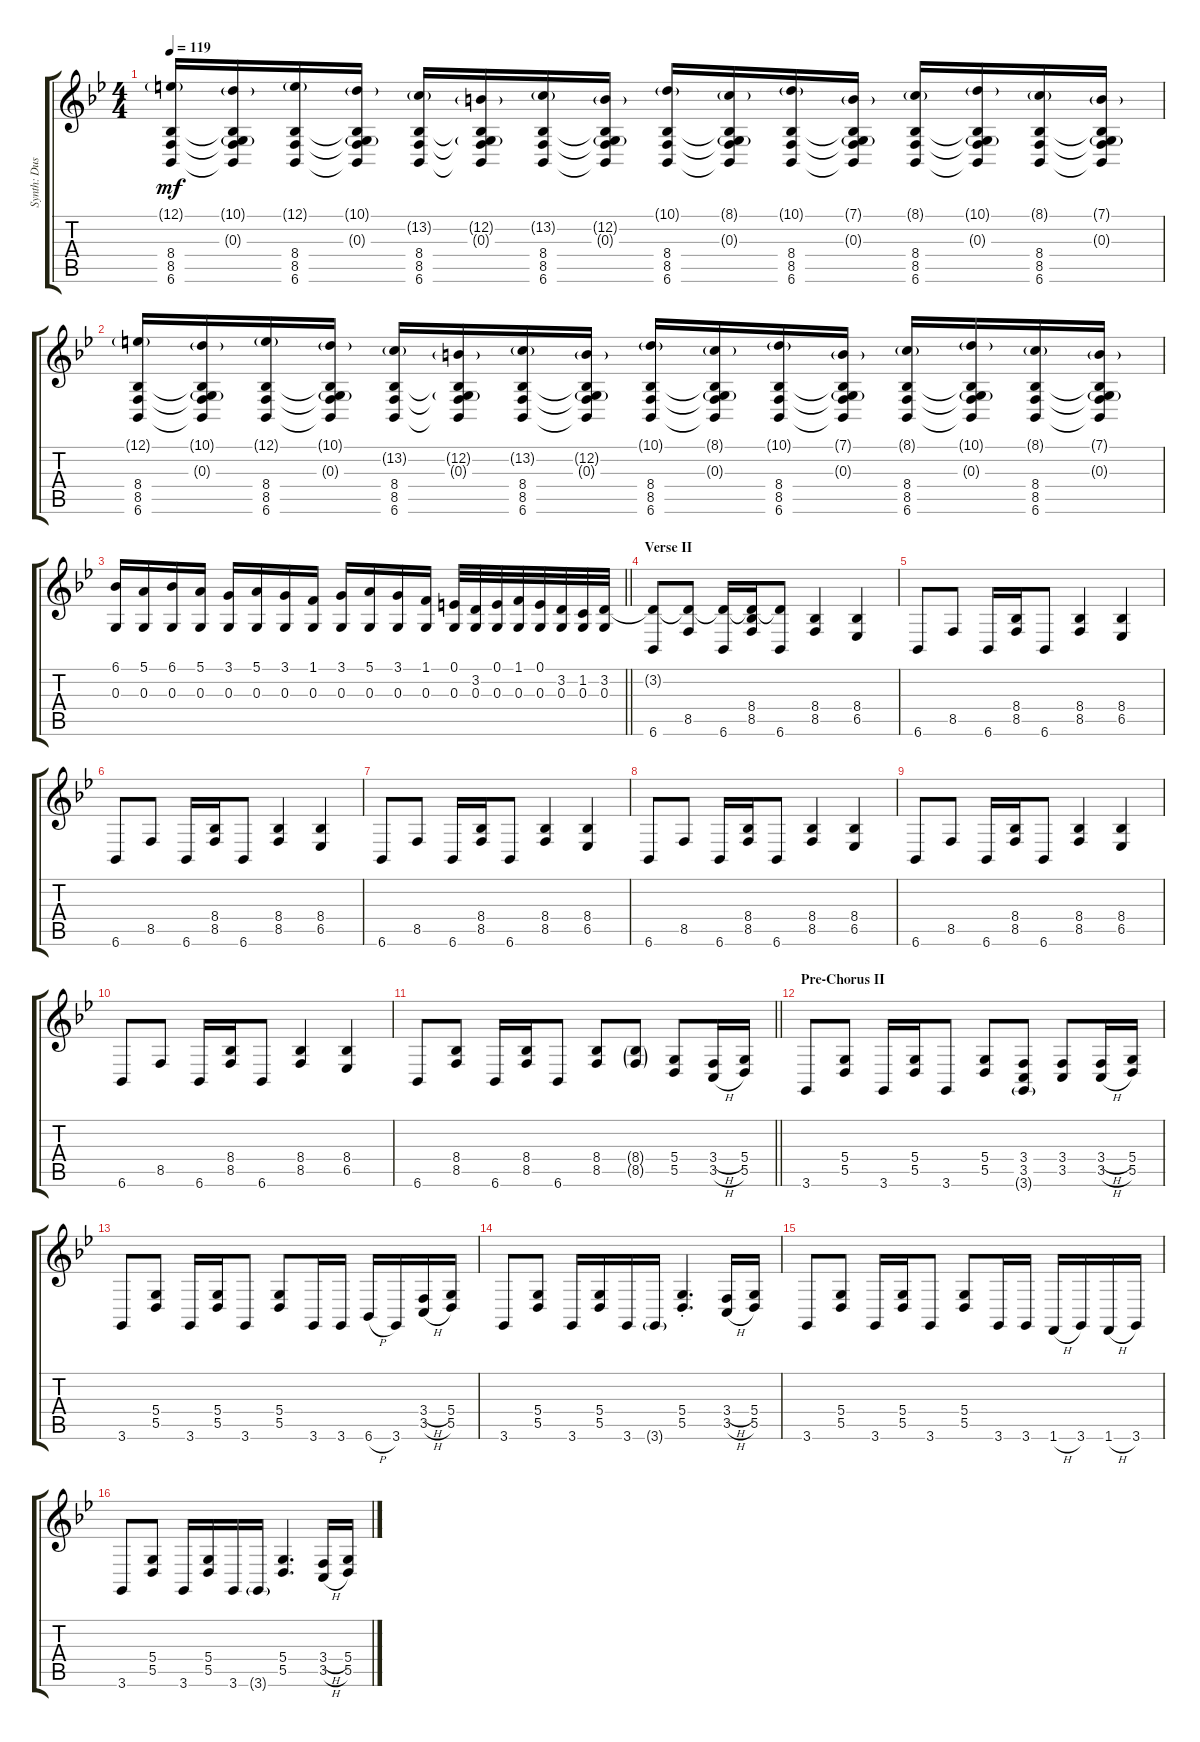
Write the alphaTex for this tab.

\track ("Synth: Dusty" "Synth: Dus") {instrument lead8bassandlead}
\staff {score tabs}
\tuning (E4 B3 G3 D3 A2 E2) {hide}
\ts (4 4)
\tempo 119
\clef g2
\ks bb
(12.1{g} 8.4 8.5 6.6).16{dy mf} (10.1{g} 0.3{g} 8.4{t} 8.5{t} 6.6{t}).16 (12.1{g} 8.4 8.5 6.6).16 (10.1{g} 0.3{g} 8.4{t} 8.5{t} 6.6{t}).16 (13.2{g} 8.4 8.5 6.6).16 (12.2{g} 0.3{g} 8.4{t} 8.5{t} 6.6{t}).16 (13.2{g} 8.4 8.5 6.6).16 (12.2{g} 0.3{g} 8.4{t} 8.5{t} 6.6{t}).16 (10.1{g} 8.4 8.5 6.6).16 (8.1{g} 0.3{g} 8.4{t} 8.5{t} 6.6{t}).16 (10.1{g} 8.4 8.5 6.6).16 (7.1{g} 0.3{g} 8.4{t} 8.5{t} 6.6{t}).16 (8.1{g} 8.4 8.5 6.6).16 (10.1{g} 0.3{g} 8.4{t} 8.5{t} 6.6{t}).16 (8.1{g} 8.4 8.5 6.6).16 (7.1{g} 0.3{g} 8.4{t} 8.5{t} 6.6{t}).16 |
(12.1{g} 8.4 8.5 6.6).16 (10.1{g} 0.3{g} 8.4{t} 8.5{t} 6.6{t}).16 (12.1{g} 8.4 8.5 6.6).16 (10.1{g} 0.3{g} 8.4{t} 8.5{t} 6.6{t}).16 (13.2{g} 8.4 8.5 6.6).16 (12.2{g} 0.3{g} 8.4{t} 8.5{t} 6.6{t}).16 (13.2{g} 8.4 8.5 6.6).16 (12.2{g} 0.3{g} 8.4{t} 8.5{t} 6.6{t}).16 (10.1{g} 8.4 8.5 6.6).16 (8.1{g} 0.3{g} 8.4{t} 8.5{t} 6.6{t}).16 (10.1{g} 8.4 8.5 6.6).16 (7.1{g} 0.3{g} 8.4{t} 8.5{t} 6.6{t}).16 (8.1{g} 8.4 8.5 6.6).16 (10.1{g} 0.3{g} 8.4{t} 8.5{t} 6.6{t}).16 (8.1{g} 8.4 8.5 6.6).16 (7.1{g} 0.3{g} 8.4{t} 8.5{t} 6.6{t}).16 |
\barLineRight lightlight
(6.1 0.3).16 (5.1 0.3).16 (6.1 0.3).16 (5.1 0.3).16 (3.1 0.3).16 (5.1 0.3).16 (3.1 0.3).16 (1.1 0.3).16 (3.1 0.3).16 (5.1 0.3).16 (3.1 0.3).16 (1.1 0.3).16 (0.1 0.3).32 (3.2 0.3).32 (0.1 0.3).32 (1.1 0.3).32 (0.1 0.3).32 (3.2 0.3).32 (1.2 0.3).32 (3.2 0.3).32 |
\section ("" "Verse II")
(3.2{t} 6.6).8 (3.2{t} 8.5).8 (3.2{t} 6.6).16 (3.2{t} 8.4 8.5).16 (3.2{t} 6.6).8 (8.4 8.5).4 (8.4 6.5).4 |
6.6.8 8.5.8 6.6.16 (8.4 8.5).16 6.6.8 (8.4 8.5).4 (8.4 6.5).4 |
6.6.8 8.5.8 6.6.16 (8.4 8.5).16 6.6.8 (8.4 8.5).4 (8.4 6.5).4 |
6.6.8 8.5.8 6.6.16 (8.4 8.5).16 6.6.8 (8.4 8.5).4 (8.4 6.5).4 |
6.6.8 8.5.8 6.6.16 (8.4 8.5).16 6.6.8 (8.4 8.5).4 (8.4 6.5).4 |
6.6.8 8.5.8 6.6.16 (8.4 8.5).16 6.6.8 (8.4 8.5).4 (8.4 6.5).4 |
6.6.8 8.5.8 6.6.16 (8.4 8.5).16 6.6.8 (8.4 8.5).4 (8.4 6.5).4 |
\barLineRight lightlight
6.6.8 (8.4 8.5).8 6.6.16 (8.4 8.5).16 6.6.8 (8.4 8.5).8 (8.4{g} 8.5{g}).8 (5.4 5.5).8 (3.4{h} 3.5{h}).16 (5.4 5.5).16 |
\section ("" "Pre-Chorus II")
3.6.8 (5.4 5.5).8 3.6.16 (5.4 5.5).16 3.6.8 (5.4 5.5).8 (3.4 3.5 3.6{g}).8 (3.4 3.5).8 (3.4{h} 3.5{h}).16 (5.4 5.5).16 |
3.6.8 (5.4 5.5).8 3.6.16 (5.4 5.5).16 3.6.8 (5.4 5.5).8 3.6.16 3.6.16 6.6{h}.16 3.6.16 (3.4{h} 3.5{h}).16 (5.4 5.5).16 |
3.6.8 (5.4 5.5).8 3.6.16 (5.4 5.5).16 3.6.16 3.6{g}.16 (5.4 5.5{st}).4{d} (3.4{h} 3.5{h}).16 (5.4 5.5).16 |
3.6.8 (5.4 5.5).8 3.6.16 (5.4 5.5).16 3.6.8 (5.4 5.5).8 3.6.16 3.6.16 1.6{h}.16 3.6.16 1.6{h}.16 3.6.16 |
3.6.8 (5.4 5.5).8 3.6.16 (5.4 5.5).16 3.6.16 3.6{g}.16 (5.4 5.5).4{d} (3.4{h} 3.5{h}).16 (5.4 5.5).16
